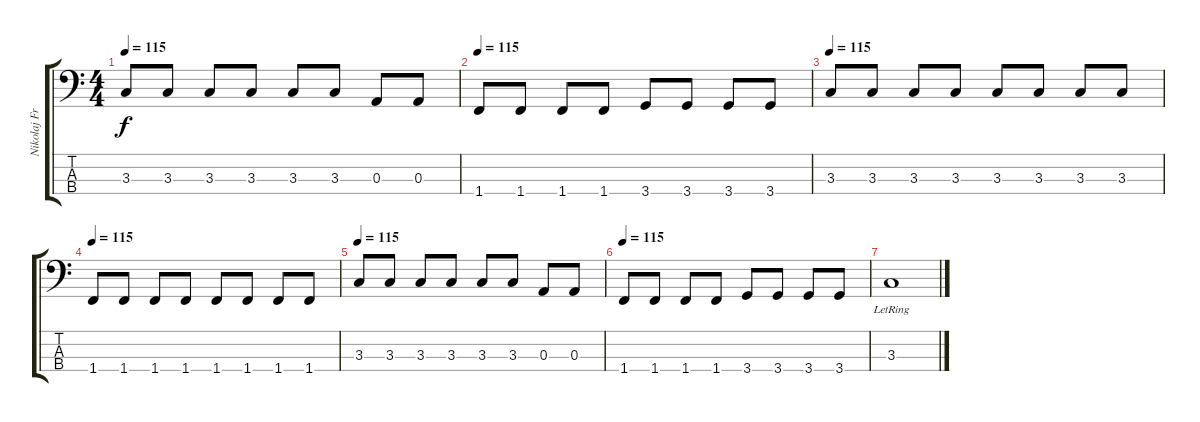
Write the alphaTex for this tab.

\track ("Nikolaj Fraiture (Lucio)" "Nikolaj Fr") {instrument electricbassfinger}
\staff {score tabs}
\tuning (G2 D2 A1 E1) {hide}
\ts (4 4)
\tempo 115
\clef f4
\ks c
3.3.8{dy f} 3.3.8 3.3.8 3.3.8 3.3.8 3.3.8 0.3.8 0.3.8 |
\tempo 115
1.4.8 1.4.8 1.4.8 1.4.8 3.4.8 3.4.8 3.4.8 3.4.8 |
\tempo 115
3.3.8 3.3.8 3.3.8 3.3.8 3.3.8 3.3.8 3.3.8 3.3.8 |
\tempo 115
1.4.8 1.4.8 1.4.8 1.4.8 1.4.8 1.4.8 1.4.8 1.4.8 |
\tempo 115
3.3.8 3.3.8 3.3.8 3.3.8 3.3.8 3.3.8 0.3.8 0.3.8 |
\tempo 115
1.4.8 1.4.8 1.4.8 1.4.8 3.4.8 3.4.8 3.4.8 3.4.8 |
3.3{lr}.1
